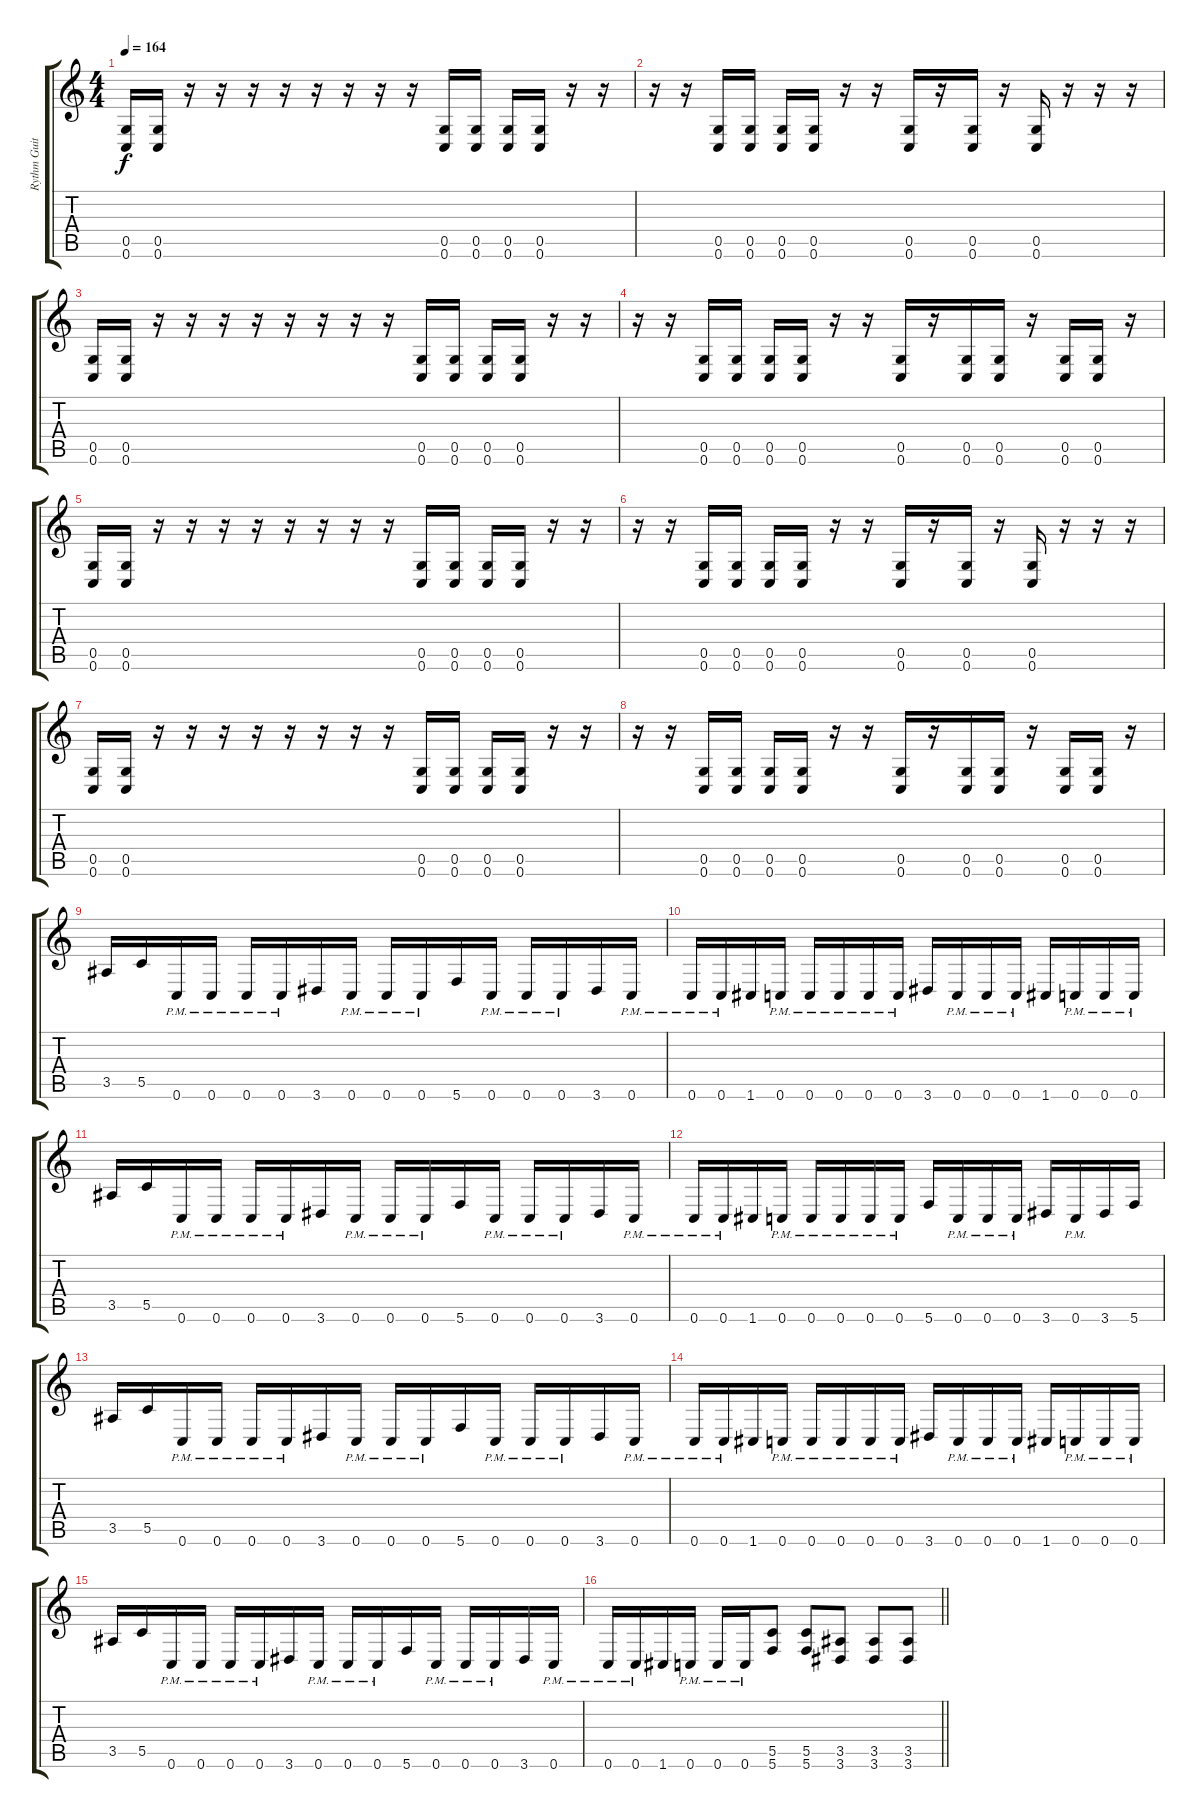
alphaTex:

\track ("Rythm Guitar (Mätze)" "Rythm Guit") {instrument distortionguitar}
\staff {score tabs}
\tuning (D4 A3 F3 C3 G2 C2) {hide}
\ts (4 4)
\tempo 164
\clef g2
\ks c
(0.5 0.6).16{dy f balance 4} (0.5 0.6).16 r.16 r.16 r.16 r.16 r.16 r.16 r.16 r.16 (0.5 0.6).16 (0.5 0.6).16 (0.5 0.6).16 (0.5 0.6).16 r.16 r.16 |
r.16 r.16 (0.5 0.6).16 (0.5 0.6).16 (0.5 0.6).16 (0.5 0.6).16 r.16 r.16 (0.5 0.6).16 r.16 (0.5 0.6).16 r.16 (0.5 0.6).16 r.16 r.16 r.16 |
(0.5 0.6).16 (0.5 0.6).16 r.16 r.16 r.16 r.16 r.16 r.16 r.16 r.16 (0.5 0.6).16 (0.5 0.6).16 (0.5 0.6).16 (0.5 0.6).16 r.16 r.16 |
r.16 r.16 (0.5 0.6).16 (0.5 0.6).16 (0.5 0.6).16 (0.5 0.6).16 r.16 r.16 (0.5 0.6).16 r.16 (0.5 0.6).16 (0.5 0.6).16 r.16 (0.5 0.6).16 (0.5 0.6).16 r.16 |
(0.5 0.6).16 (0.5 0.6).16 r.16 r.16 r.16 r.16 r.16 r.16 r.16 r.16 (0.5 0.6).16 (0.5 0.6).16 (0.5 0.6).16 (0.5 0.6).16 r.16 r.16 |
r.16 r.16 (0.5 0.6).16 (0.5 0.6).16 (0.5 0.6).16 (0.5 0.6).16 r.16 r.16 (0.5 0.6).16 r.16 (0.5 0.6).16 r.16 (0.5 0.6).16 r.16 r.16 r.16 |
(0.5 0.6).16 (0.5 0.6).16 r.16 r.16 r.16 r.16 r.16 r.16 r.16 r.16 (0.5 0.6).16 (0.5 0.6).16 (0.5 0.6).16 (0.5 0.6).16 r.16 r.16 |
r.16 r.16 (0.5 0.6).16 (0.5 0.6).16 (0.5 0.6).16 (0.5 0.6).16 r.16 r.16 (0.5 0.6).16 r.16 (0.5 0.6).16 (0.5 0.6).16 r.16 (0.5 0.6).16 (0.5 0.6).16 r.16 |
3.5.16 5.5.16 0.6{pm}.16 0.6{pm}.16 0.6{pm}.16 0.6{pm}.16 3.6.16 0.6{pm}.16 0.6{pm}.16 0.6{pm}.16 5.6.16 0.6{pm}.16 0.6{pm}.16 0.6{pm}.16 3.6.16 0.6{pm}.16 |
0.6{pm}.16 0.6{pm}.16 1.6.16 0.6{pm}.16 0.6{pm}.16 0.6{pm}.16 0.6{pm}.16 0.6{pm}.16 3.6.16 0.6{pm}.16 0.6{pm}.16 0.6{pm}.16 1.6.16 0.6{pm}.16 0.6{pm}.16 0.6{pm}.16 |
3.5.16 5.5.16 0.6{pm}.16 0.6{pm}.16 0.6{pm}.16 0.6{pm}.16 3.6.16 0.6{pm}.16 0.6{pm}.16 0.6{pm}.16 5.6.16 0.6{pm}.16 0.6{pm}.16 0.6{pm}.16 3.6.16 0.6{pm}.16 |
0.6{pm}.16 0.6{pm}.16 1.6.16 0.6{pm}.16 0.6{pm}.16 0.6{pm}.16 0.6{pm}.16 0.6{pm}.16 5.6.16 0.6{pm}.16 0.6{pm}.16 0.6{pm}.16 3.6.16 0.6{pm}.16 3.6.16 5.6.16 |
3.5.16 5.5.16 0.6{pm}.16 0.6{pm}.16 0.6{pm}.16 0.6{pm}.16 3.6.16 0.6{pm}.16 0.6{pm}.16 0.6{pm}.16 5.6.16 0.6{pm}.16 0.6{pm}.16 0.6{pm}.16 3.6.16 0.6{pm}.16 |
0.6{pm}.16 0.6{pm}.16 1.6.16 0.6{pm}.16 0.6{pm}.16 0.6{pm}.16 0.6{pm}.16 0.6{pm}.16 3.6.16 0.6{pm}.16 0.6{pm}.16 0.6{pm}.16 1.6.16 0.6{pm}.16 0.6{pm}.16 0.6{pm}.16 |
3.5.16 5.5.16 0.6{pm}.16 0.6{pm}.16 0.6{pm}.16 0.6{pm}.16 3.6.16 0.6{pm}.16 0.6{pm}.16 0.6{pm}.16 5.6.16 0.6{pm}.16 0.6{pm}.16 0.6{pm}.16 3.6.16 0.6{pm}.16 |
\barLineRight lightlight
0.6{pm}.16 0.6{pm}.16 1.6.16 0.6{pm}.16 0.6{pm}.16 0.6{pm}.16 (5.5 5.6).8 (5.5 5.6).8 (3.5 3.6).8 (3.5 3.6).8 (3.5 3.6).8
